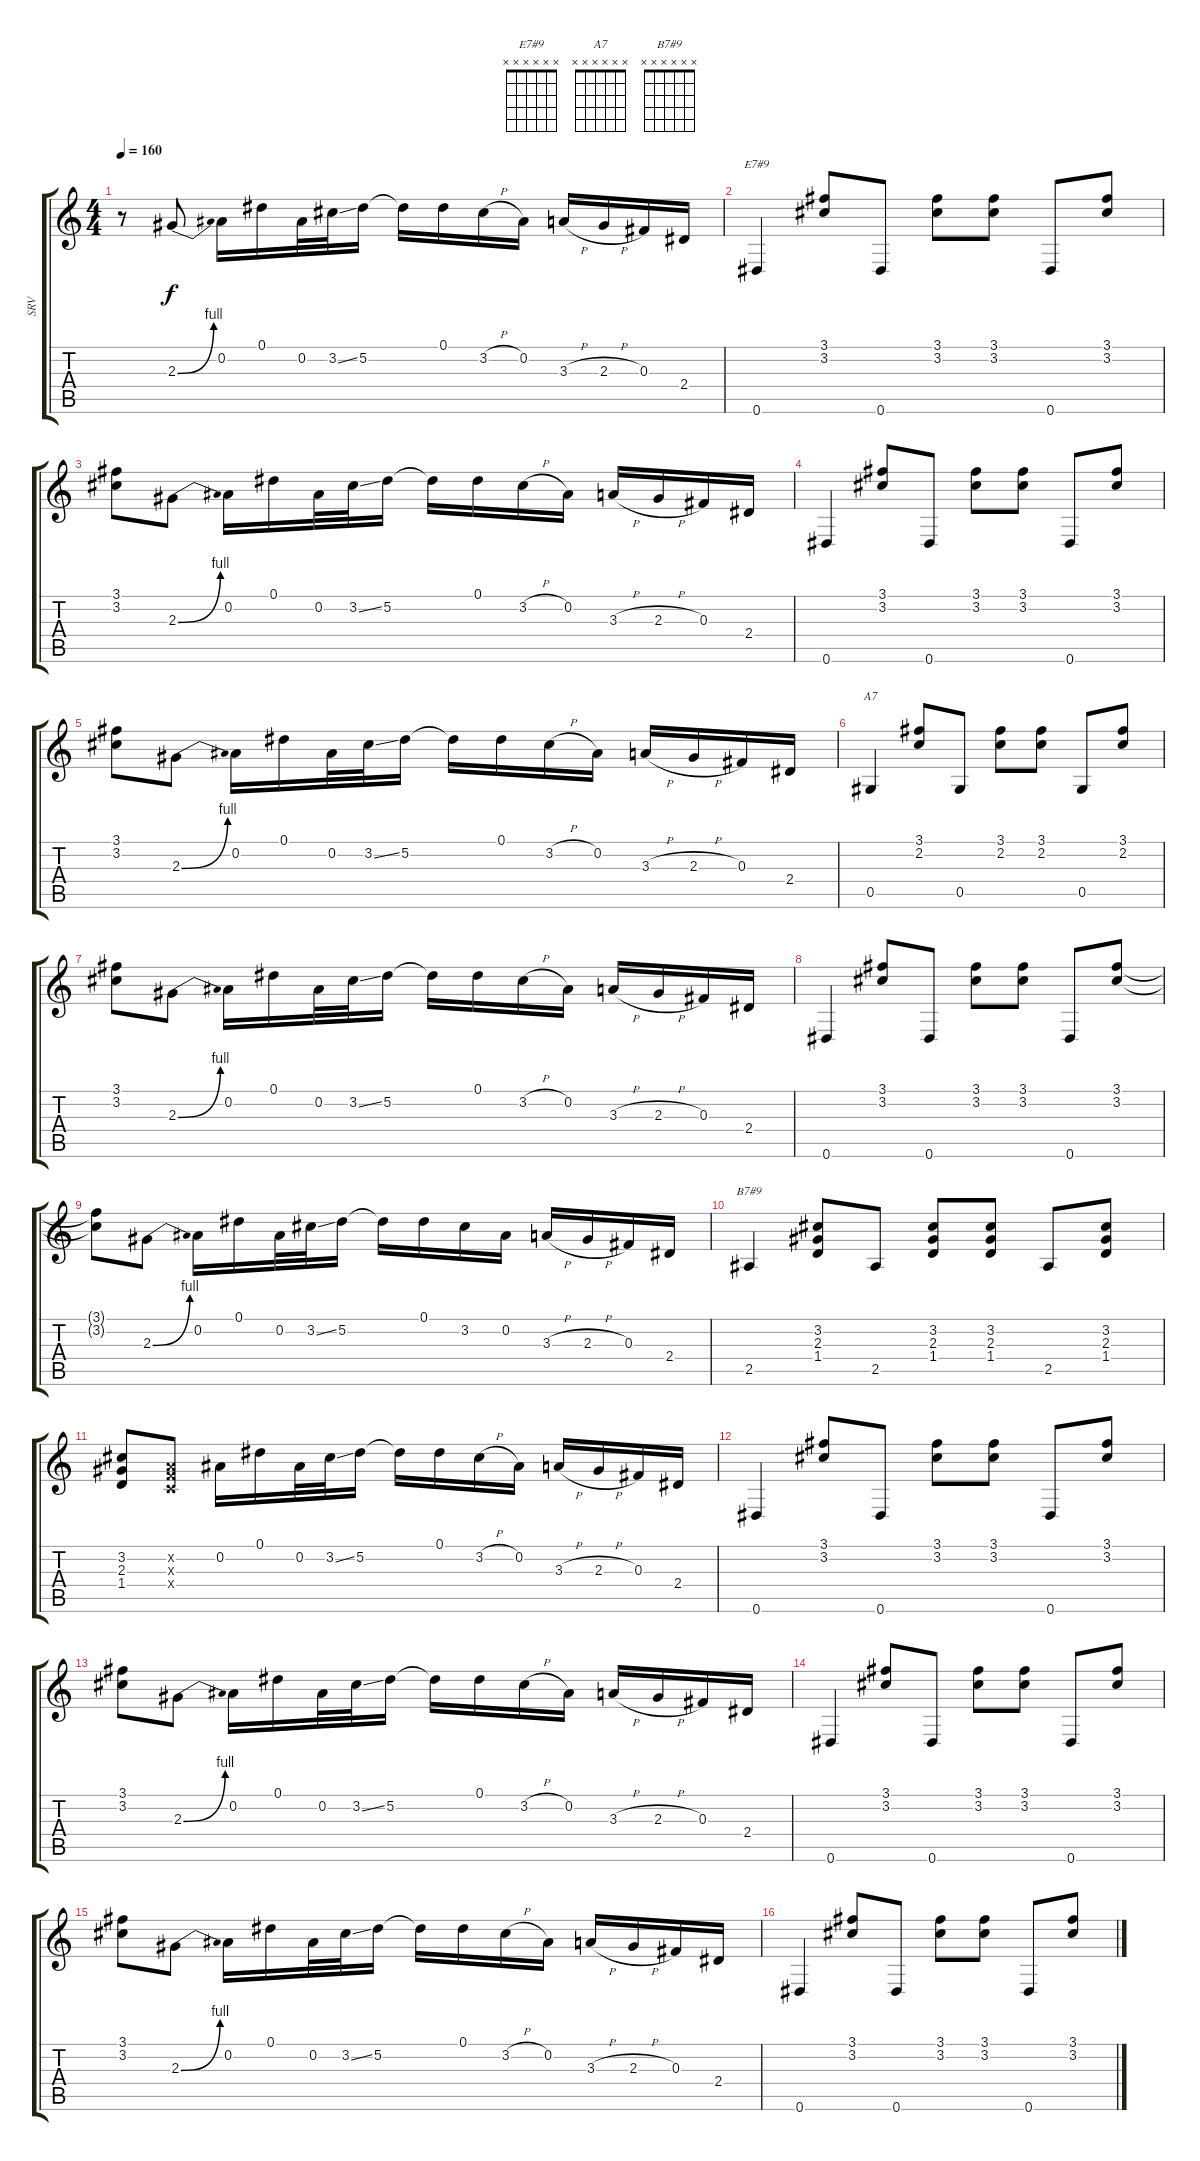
\track ("SRV" "SRV") {instrument overdrivenguitar}
\staff {score tabs}
\tuning (Eb4 Bb3 Gb3 Db3 Ab2 Eb2) {hide}
\chord ("E7#9" x x x x x x) {firstfret 0}
\chord ("A7" x x x x x x) {firstfret 0}
\chord ("B7#9" x x x x x x) {firstfret 0}
\ts (4 4)
\tempo 160
\clef g2
\ks c
r.8{dy f instrument overdrivenguitar} 2.3{be (bend 0 0 60 4)}.8 0.2.16 0.1.16 0.2.32 3.2{ss}.32 5.2.16 5.2{t}.16 0.1.16 3.2{h}.16 0.2.16 3.3{h}.16 2.3{h}.16 0.3.16 2.4.16 |
0.6.4{ch "E7#9"} (3.1 3.2).8 0.6.8 (3.1 3.2).8 (3.1 3.2).8 0.6.8 (3.1 3.2).8 |
(3.1 3.2).8 2.3{be (bend 0 0 60 4)}.8 0.2.16 0.1.16 0.2.32 3.2{ss}.32 5.2.16 5.2{t}.16 0.1.16 3.2{h}.16 0.2.16 3.3{h}.16 2.3{h}.16 0.3.16 2.4.16 |
0.6.4 (3.1 3.2).8 0.6.8 (3.1 3.2).8 (3.1 3.2).8 0.6.8 (3.1 3.2).8 |
(3.1 3.2).8 2.3{be (bend 0 0 60 4)}.8 0.2.16 0.1.16 0.2.32 3.2{ss}.32 5.2.16 5.2{t}.16 0.1.16 3.2{h}.16 0.2.16 3.3{h}.16 2.3{h}.16 0.3.16 2.4.16 |
0.5.4{ch "A7"} (3.1 2.2).8 0.5.8 (3.1 2.2).8 (3.1 2.2).8 0.5.8 (3.1 2.2).8 |
(3.1 3.2).8 2.3{be (bend 0 0 60 4)}.8 0.2.16 0.1.16 0.2.32 3.2{ss}.32 5.2.16 5.2{t}.16 0.1.16 3.2{h}.16 0.2.16 3.3{h}.16 2.3{h}.16 0.3.16 2.4.16 |
0.6.4 (3.1 3.2).8 0.6.8 (3.1 3.2).8 (3.1 3.2).8 0.6.8 (3.1 3.2).8 |
(3.1{t} 3.2{t}).8 2.3{be (bend 0 0 60 4)}.8 0.2.16 0.1.16 0.2.32 3.2{ss}.32 5.2.16 5.2{t}.16 0.1.16 3.2.16 0.2.16 3.3{h}.16 2.3{h}.16 0.3.16 2.4.16 |
2.5.4{ch "B7#9"} (3.2 2.3 1.4).8 2.5.8 (3.2 2.3 1.4).8 (3.2 2.3 1.4).8 2.5.8 (3.2 2.3 1.4).8 |
(3.2 2.3 1.4).8 (-1.2{x} -1.3{x} -1.4{x}).8 0.2.16 0.1.16 0.2.32 3.2{ss}.32 5.2.16 5.2{t}.16 0.1.16 3.2{h}.16 0.2.16 3.3{h}.16 2.3{h}.16 0.3.16 2.4.16 |
0.6.4 (3.1 3.2).8 0.6.8 (3.1 3.2).8 (3.1 3.2).8 0.6.8 (3.1 3.2).8 |
(3.1 3.2).8 2.3{be (bend 0 0 60 4)}.8 0.2.16 0.1.16 0.2.32 3.2{ss}.32 5.2.16 5.2{t}.16 0.1.16 3.2{h}.16 0.2.16 3.3{h}.16 2.3{h}.16 0.3.16 2.4.16 |
0.6.4 (3.1 3.2).8 0.6.8 (3.1 3.2).8 (3.1 3.2).8 0.6.8 (3.1 3.2).8 |
(3.1 3.2).8 2.3{be (bend 0 0 60 4)}.8 0.2.16 0.1.16 0.2.32 3.2{ss}.32 5.2.16 5.2{t}.16 0.1.16 3.2{h}.16 0.2.16 3.3{h}.16 2.3{h}.16 0.3.16 2.4.16 |
0.6.4 (3.1 3.2).8 0.6.8 (3.1 3.2).8 (3.1 3.2).8 0.6.8 (3.1 3.2).8
